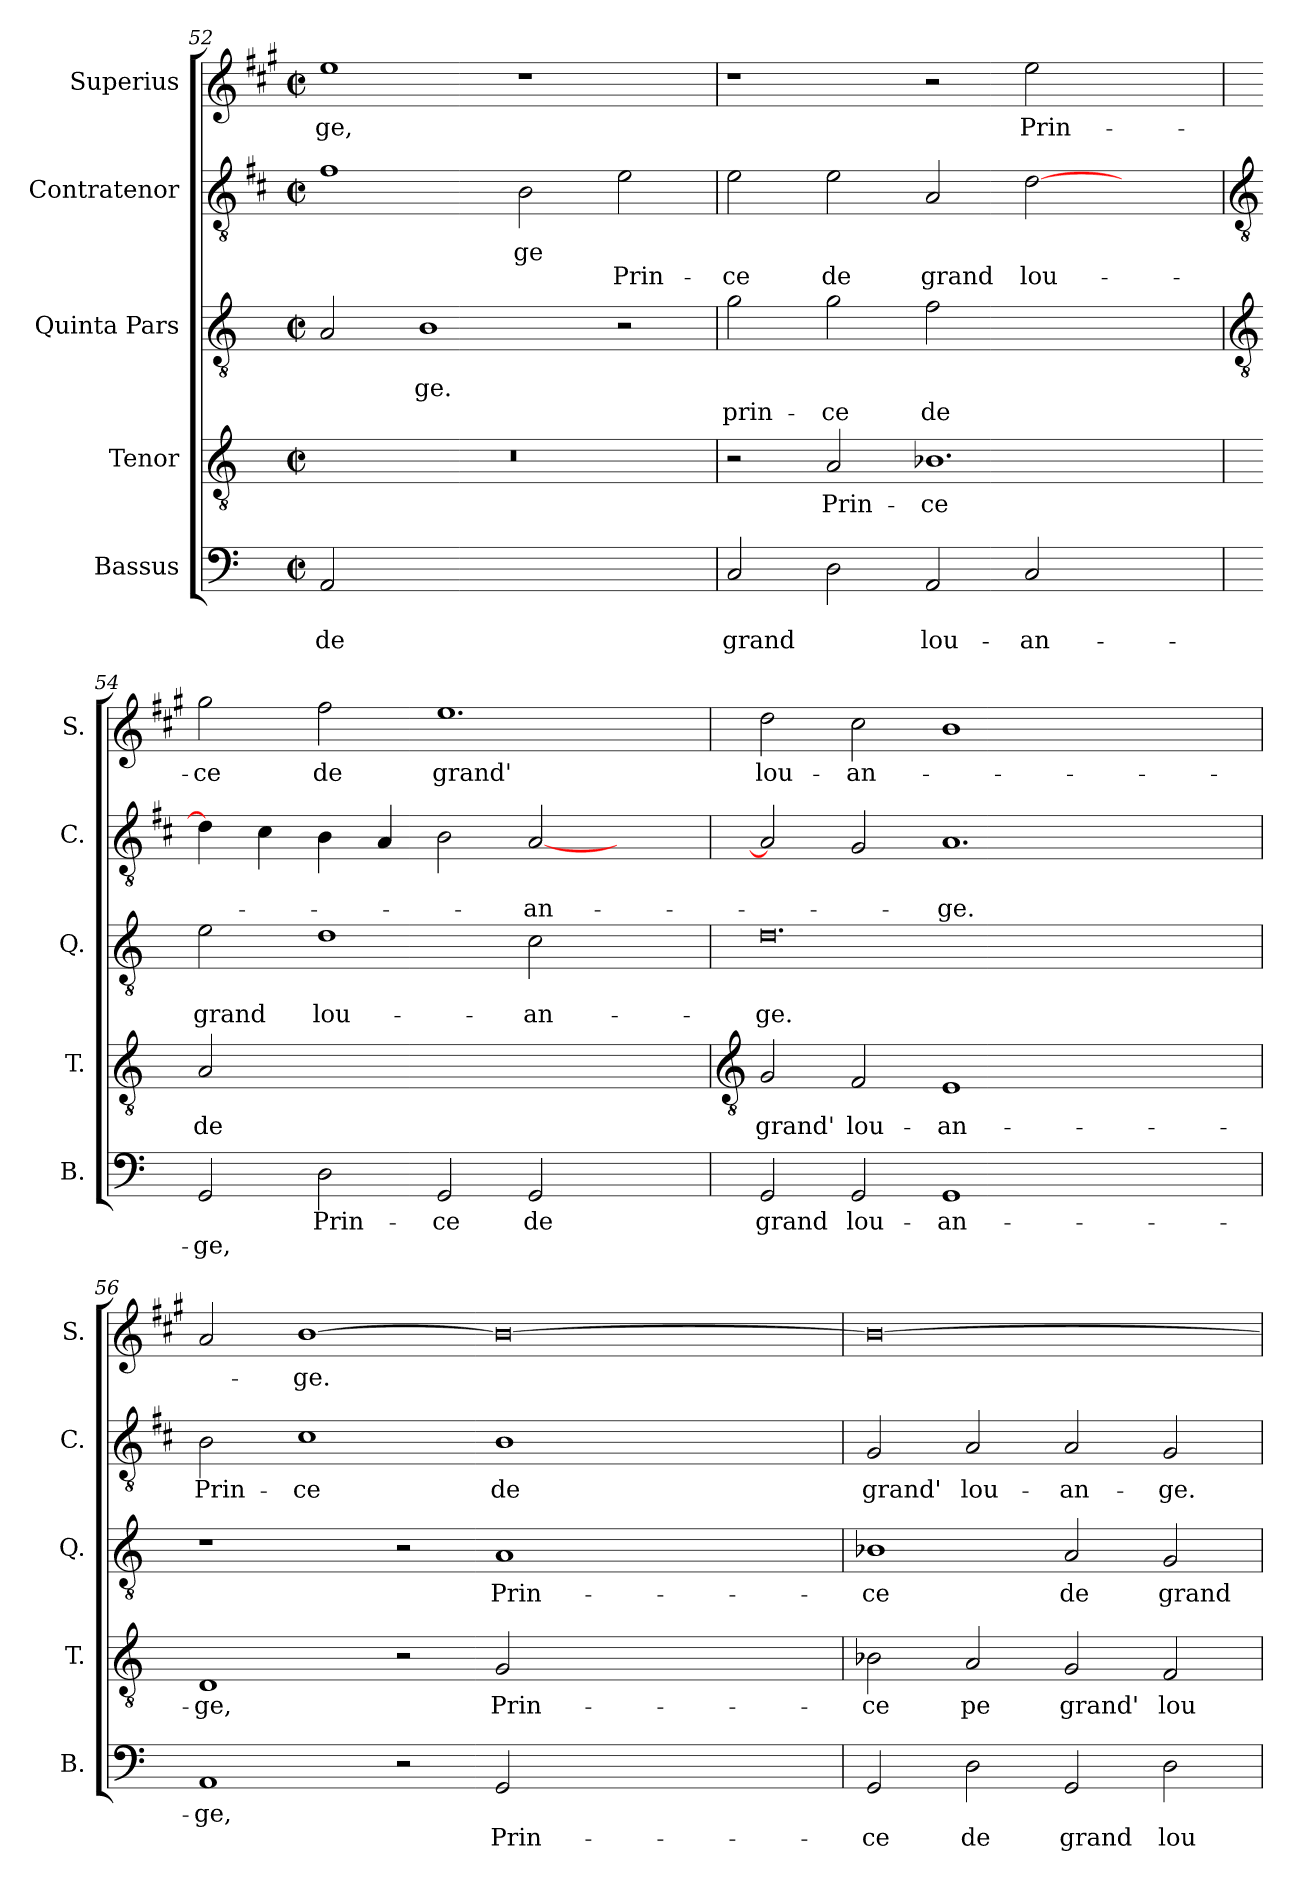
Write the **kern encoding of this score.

**kern	**text	**text	**kern	**text	**kern	**text	**text	**kern	**text	**text	**kern	**text
*part5	*part5	*part5	*part4	*part4	*part3	*part3	*part3	*part2	*part2	*part2	*part1	*part1
*staff5	*staff5	*staff5	*staff4	*staff4	*staff3	*staff3	*staff3	*staff2	*staff2	*staff2	*staff1	*staff1
*I"Bassus	*	*	*I"Tenor	*	*I"Quinta Pars	*	*	*I"Contratenor	*	*	*I"Superius	*
*I'B.	*	*	*I'T.	*	*I'Q.	*	*	*I'C.	*	*	*I'S.	*
*clefF4	*	*	*clefGv2	*	*clefGv2	*	*	*clefGv2	*	*	*clefG2	*
*	*	*	*	*	*	*	*	*ITrd1c2	*	*	*ITrd5c9	*
*k[]	*	*	*k[]	*	*k[]	*	*	*k[]	*	*	*k[]	*
*C:	*	*	*C:	*	*C:	*	*	*C:	*	*	*C:	*
*M4/2	*	*	*M4/2	*	*M4/2	*	*	*M4/2	*	*	*M4/2	*
*met(c|)	*	*	*met(c|)	*	*met(c|)	*	*	*met(c|)	*	*	*met(c|)	*
=52	=52	=52	=52	=52	=52	=52	=52	=52	=52	=52	=52	=52
!	!	!LO:LY:b	!	!	!	!	!	!	!	!	!	!LO:LY:b
2AA	.	de	0r	.	2A	.	.	1e	.	.	1g	-ge,
!	!	!	!	!	!	!LO:LY:b	!	!	!	!	!	!
1.ryy	.	.	.	.	1B	-ge.	.	.	.	.	.	.
!	!	!	!	!	!	!	!	!	!LO:LY:b	!	!	!
.	.	.	.	.	.	.	.	2A	-ge	.	1r	.
!	!	!	!	!	!	!	!	!	!	!LO:LY:b	!	!
.	.	.	.	.	2r	.	.	2d	.	Prin-	.	.
!!LO:LB:g=z
=53	=53	=53	=53	=53	=53	=53	=53	=53	=53	=53	=53	=53
!	!	!LO:LY:b	!	!	!	!	!LO:LY:b	!	!	!LO:LY:b	!	!
2C	.	grand	2r	.	2g	.	prin-	2d	.	-ce	1r	.
!	!	!	!	!LO:LY:b	!	!	!LO:LY:b	!	!	!LO:LY:b	!	!
2D	.	.	2A	Prin-	2g	.	-ce	2d	.	de	.	.
!	!	!LO:LY:b	!	!LO:LY:b	!	!	!LO:LY:b	!	!	!LO:LY:b	!	!
2AA	.	lou-	1.B-X	-ce	2f	.	de	2G	.	grand	2r	.
!	!	!LO:LY:b	!	!	!	!	!	!	!	!LO:LY:b	!	!LO:LY:b
2C	.	-an-	.	.	1ryy	.	.	[2c	.	lou-	2g	Prin-
2ryy	.	.	.	.	.	.	.	2ryy	.	.	2ryy	.
!!LO:LB:g=z
=54	=54	=54	=54	=54	=54	=54	=54	=54	=54	=54	=54	=54
*	*	*	*	*	*clefGv2	*	*	*clefGv2	*	*	*	*
!	!	!LO:LY:b	!	!LO:LY:b	!	!	!LO:LY:b	!	!	!	!	!LO:LY:b
2GG	.	-ge,	2A	de	2e	.	grand	4c]	.	.	2b	-ce
.	.	.	.	.	.	.	.	4B	.	.	.	.
!	!LO:LY:b	!	!	!	!	!	!LO:LY:b	!	!	!	!	!LO:LY:b
2D	Prin-	.	0ryy	.	1d	.	lou-	4A	.	.	2a	de
.	.	.	.	.	.	.	.	4G	.	.	.	.
!	!LO:LY:b	!	!	!	!	!	!	!	!	!	!	!LO:LY:b
2GG	-ce	.	.	.	.	.	.	2A	.	.	1.g	grand'
!	!LO:LY:b	!	!	!	!	!	!LO:LY:b	!	!	!LO:LY:b	!	!
2GG	de	.	.	.	2c	.	-an-	[2G	.	-an-	.	.
2ryy	.	.	.	.	2ryy	.	.	2ryy	.	.	.	.
!!LO:LB:g=z
=55	=55	=55	=55	=55	=55	=55	=55	=55	=55	=55	=55	=55
*	*	*	*clefGv2	*	*	*	*	*	*	*	*	*
!	!LO:LY:b	!	!	!LO:LY:b	!	!	!LO:LY:b	!	!	!	!	!LO:LY:b
2GG	grand	.	2G	grand'	0.d	.	-ge.	2G]	.	.	2f	lou-
!	!LO:LY:b	!	!	!LO:LY:b	!	!	!	!	!	!	!	!LO:LY:b
2GG	lou-	.	2F	lou-	.	.	.	2F	.	.	2e	-an-
!	!LO:LY:b	!	!	!LO:LY:b	!	!	!	!	!	!LO:LY:b	!	!
1GG	-an-	.	1E	-an-	.	.	.	1.G	.	-ge.	1d	.
1ryy	.	.	1ryy	.	.	.	.	.	.	.	1ryy	.
.	.	.	.	.	.	.	.	2ryy	.	.	.	.
=56	=56	=56	=56	=56	=56	=56	=56	=56	=56	=56	=56	=56
!	!LO:LY:b	!	!	!LO:LY:b	!	!	!	!	!LO:LY:b	!	!	!
1AA	-ge,	.	1D	-ge,	1r	.	.	2A	Prin-	.	2c	.
!	!	!	!	!	!	!	!	!	!LO:LY:b	!	!	!LO:LY:b
.	.	.	.	.	.	.	.	1B	-ce	.	[1d	-ge.
2r	.	.	2r	.	2r	.	.	.	.	.	.	.
!	!	!LO:LY:b	!	!LO:LY:b	!	!LO:LY:b	!	!	!LO:LY:b	!	!	!
2GG	.	Prin-	2G	Prin-	1A	Prin-	.	1A	de	.	0d_	.
1.ryy	.	.	1.ryy	.	.	.	.	.	.	.	.	.
.	.	.	.	.	1ryy	.	.	1ryy	.	.	.	.
=57	=57	=57	=57	=57	=57	=57	=57	=57	=57	=57	=57	=57
!	!	!LO:LY:b	!	!LO:LY:b	!	!LO:LY:b	!	!	!LO:LY:b	!	!	!
2GG	.	-ce	2B-X	-ce	1B-X	-ce	.	2F	grand'	.	0d_	.
!	!	!LO:LY:b	!	!LO:LY:b	!	!	!	!	!LO:LY:b	!	!	!
2D	.	de	2A	pe	.	.	.	2G	lou-	.	.	.
!	!	!LO:LY:b	!	!LO:LY:b	!	!LO:LY:b	!	!	!LO:LY:b	!	!	!
2GG	.	grand	2G	grand'	2A	de	.	2G	-an-	.	.	.
!	!	!LO:LY:b	!	!LO:LY:b	!	!LO:LY:b	!	!	!LO:LY:b	!	!	!
2D	.	lou-	2F	lou-	2G	grand	.	2F	-ge.	.	.	.
=	=	=	=	=	=	=	=	=	=	=	=	=
*-	*-	*-	*-	*-	*-	*-	*-	*-	*-	*-	*-	*-
